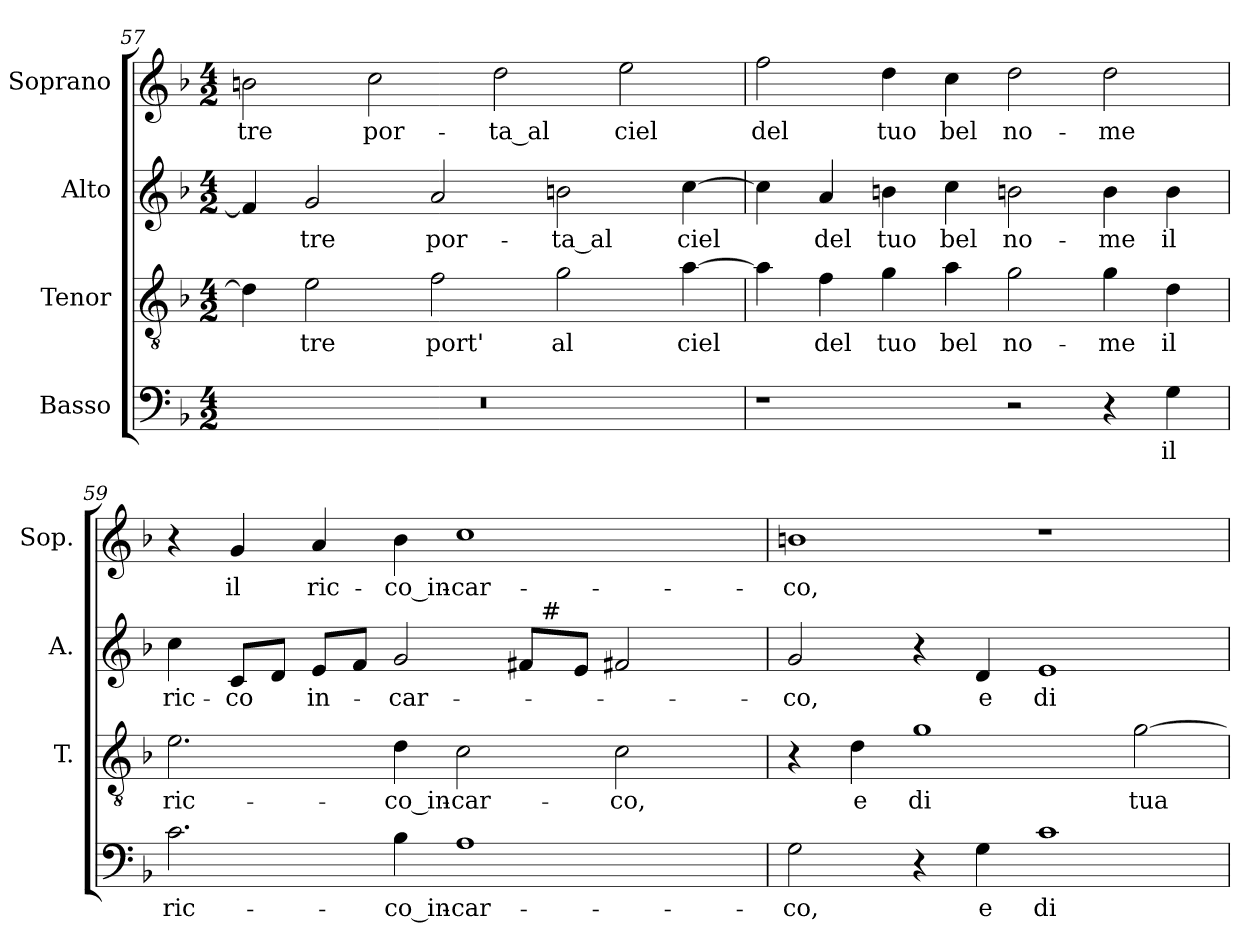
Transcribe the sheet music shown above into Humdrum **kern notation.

**kern	**text	**kern	**text	**kern	**text	**kern	**text
*part4	*part4	*part3	*part3	*part2	*part2	*part1	*part1
*staff4	*staff4	*staff3	*staff3	*staff2	*staff2	*staff1	*staff1
*I"Basso	*	*I"Tenor	*	*I"Alto	*	*I"Soprano	*
*	*	*I'T.	*	*I'A.	*	*I'Sop.	*
*clefF4	*	*clefGv2	*	*clefG2	*	*clefG2	*
*	*	*ITrd7c12	*	*	*	*	*
*k[b-]	*	*k[b-]	*	*k[b-]	*	*k[b-]	*
*F:	*	*F:	*	*F:	*	*F:	*
*M4/2	*	*M4/2	*	*M4/2	*	*M4/2	*
=57	=57	=57	=57	=57	=57	=57	=57
!LO:N:vis=1	!	!	!	!	!	!	!
!	!	!	!	!	!	!	!LO:LY:b:color=#000000
0r	.	4Di\]	.	4fi/]	.	2bni\	-tre
!	!	!	!LO:LY:b:color=#000000	!	!	!	!
!	!	!	!	!	!LO:LY:b:color=#000000	!	!
.	.	2Ei\	-tre	2gi/	-tre	.	.
!	!	!	!	!	!	!	!LO:LY:b:color=#000000
.	.	.	.	.	.	2cci\	por-
!	!	!	!LO:LY:b:color=#000000	!	!	!	!
!	!	!	!	!	!LO:LY:b:color=#000000	!	!
.	.	2Fi\	port'	2ai/	por-	.	.
!	!	!	!	!	!	!	!LO:LY:b:color=#000000
.	.	.	.	.	.	2ddi\	-ta_al
!	!	!	!LO:LY:b:color=#000000	!	!	!	!
!	!	!	!	!	!LO:LY:b:color=#000000	!	!
.	.	2Gi\	al	2bni\	-ta_al	.	.
!	!	!	!	!	!	!	!LO:LY:b:color=#000000
.	.	.	.	.	.	2eei\	ciel
!	!	!	!LO:LY:b:color=#000000	!	!	!	!
!	!	!	!	!	!LO:LY:b:color=#000000	!	!
.	.	[>4Ai\	ciel	[>4cci\	ciel	.	.
=58	=58	=58	=58	=58	=58	=58	=58
!	!	!	!	!	!	!	!LO:LY:b:color=#000000
1r	.	4Ai\]	.	4cci\]	.	2ffi\	del
!	!	!	!LO:LY:b:color=#000000	!	!	!	!
!	!	!	!	!	!LO:LY:b:color=#000000	!	!
.	.	4Fi\	del	4ai/	del	.	.
!	!	!	!LO:LY:b:color=#000000	!	!	!	!
!	!	!	!	!	!LO:LY:b:color=#000000	!	!
!	!	!	!	!	!	!	!LO:LY:b:color=#000000
.	.	4Gi\	tuo	4bni\	tuo	4ddi\	tuo
!	!	!	!LO:LY:b:color=#000000	!	!	!	!
!	!	!	!	!	!LO:LY:b:color=#000000	!	!
!	!	!	!	!	!	!	!LO:LY:b:color=#000000
.	.	4Ai\	bel	4cci\	bel	4cci\	bel
!	!	!	!LO:LY:b:color=#000000	!	!	!	!
!	!	!	!	!	!LO:LY:b:color=#000000	!	!
!	!	!	!	!	!	!	!LO:LY:b:color=#000000
2r	.	2Gi\	no-	2bni\	no-	2ddi\	no-
!	!	!	!LO:LY:b:color=#000000	!	!	!	!
!	!	!	!	!	!LO:LY:b:color=#000000	!	!
!	!	!	!	!	!	!	!LO:LY:b:color=#000000
4r	.	4Gi\	-me	4bi\	-me	2ddi\	-me
!	!LO:LY:b:color=#000000	!	!	!	!	!	!
!	!	!	!LO:LY:b:color=#000000	!	!	!	!
!	!	!	!	!	!LO:LY:b:color=#000000	!	!
4Gi\	il	4Di\	il	4bi\	il	.	.
=59	=59	=59	=59	=59	=59	=59	=59
!	!LO:LY:b:color=#000000	!	!	!	!	!	!
!	!	!	!LO:LY:b:color=#000000	!	!	!	!
!	!	!	!	!	!LO:LY:b:color=#000000	!	!
*	*	*	*	*^	*	*	*
2.ci\	ric-	2.Ei\	ric-	4cci\	1ryy	ric-	4r	.
!	!	!	!	!	!	!LO:LY:b:color=#000000	!	!
!	!	!	!	!	!	!	!	!LO:LY:b:color=#000000
.	.	.	.	8ci/L	.	-co	4gi/	il
.	.	.	.	8di/J	.	.	.	.
!	!	!	!	!	!	!LO:LY:b:color=#000000	!	!
!	!	!	!	!	!	!	!	!LO:LY:b:color=#000000
.	.	.	.	8ei/L	.	in-	4ai/	ric-
.	.	.	.	8fi/J	.	.	.	.
!	!LO:LY:b:color=#000000	!	!	!	!	!	!	!
!	!	!	!LO:LY:b:color=#000000	!	!	!	!	!
!	!	!	!	!	!	!LO:LY:b:color=#000000	!	!
!	!	!	!	!	!	!	!	!LO:LY:b:color=#000000
4B-i\	-co_in-	4Di\	-co_in-	2gi/	.	-car-	4b-i\	-co_in-
!	!LO:LY:b:color=#000000	!	!	!	!	!	!	!
!	!	!	!LO:LY:b:color=#000000	!	!	!	!	!
!	!	!	!	!	!	!	!	!LO:LY:b:color=#000000
1Ai	-car-	2Ci\	-car-	.	4ryy	.	1cci	-car-
.	.	.	.	8f#i/L	32ryy	.	.	.
.	.	.	.	.	256ryy	.	.	.
!	!	!	!	!	!LO:TX:a:t=#	!	!	!
.	.	.	.	.	2ryy	.	.	.
.	.	.	.	8ei/J	.	.	.	.
!	!	!	!LO:LY:b:color=#000000	!	!	!	!	!
.	.	2Ci\	-co,	2f#Xi/	.	.	.	.
.	.	.	.	.	8ryy	.	.	.
.	.	.	.	.	16ryy	.	.	.
.	.	.	.	.	64..ryy	.	.	.
*	*	*	*	*v	*v	*	*	*
!!LO:PB:g=z
=60	=60	=60	=60	=60	=60	=60	=60
*	*	*	*	*^	*	*	*
!	!LO:LY:b:color=#000000	!	!	!	!	!	!	!
*	*	*	*	*v	*v	*	*	*
*	*	*	*	*^	*	*	*
!	!	!	!	!	!	!LO:LY:b:color=#000000	!	!
*	*	*	*	*v	*v	*	*	*
*	*	*	*	*^	*	*	*
!	!	!	!	!	!	!	!	!LO:LY:b:color=#000000
*	*	*	*	*v	*v	*	*	*
2Gi\	-co,	4r	.	2gi/	-co,	1bni	-co,
!	!	!	!LO:LY:b:color=#000000	!	!	!	!
.	.	4Di\	e	.	.	.	.
!	!	!	!LO:LY:b:color=#000000	!	!	!	!
4r	.	1Gi	di	4r	.	.	.
!	!LO:LY:b:color=#000000	!	!	!	!	!	!
!	!	!	!	!	!LO:LY:b:color=#000000	!	!
4Gi\	e	.	.	4di/	e	.	.
!	!LO:LY:b:color=#000000	!	!	!	!	!	!
!	!	!	!	!	!LO:LY:b:color=#000000	!	!
1ci	di	.	.	1ei	di	1r	.
!	!	!	!LO:LY:b:color=#000000	!	!	!	!
.	.	[>2Gi\	tua	.	.	.	.
=	=	=	=	=	=	=	=
*-	*-	*-	*-	*-	*-	*-	*-
